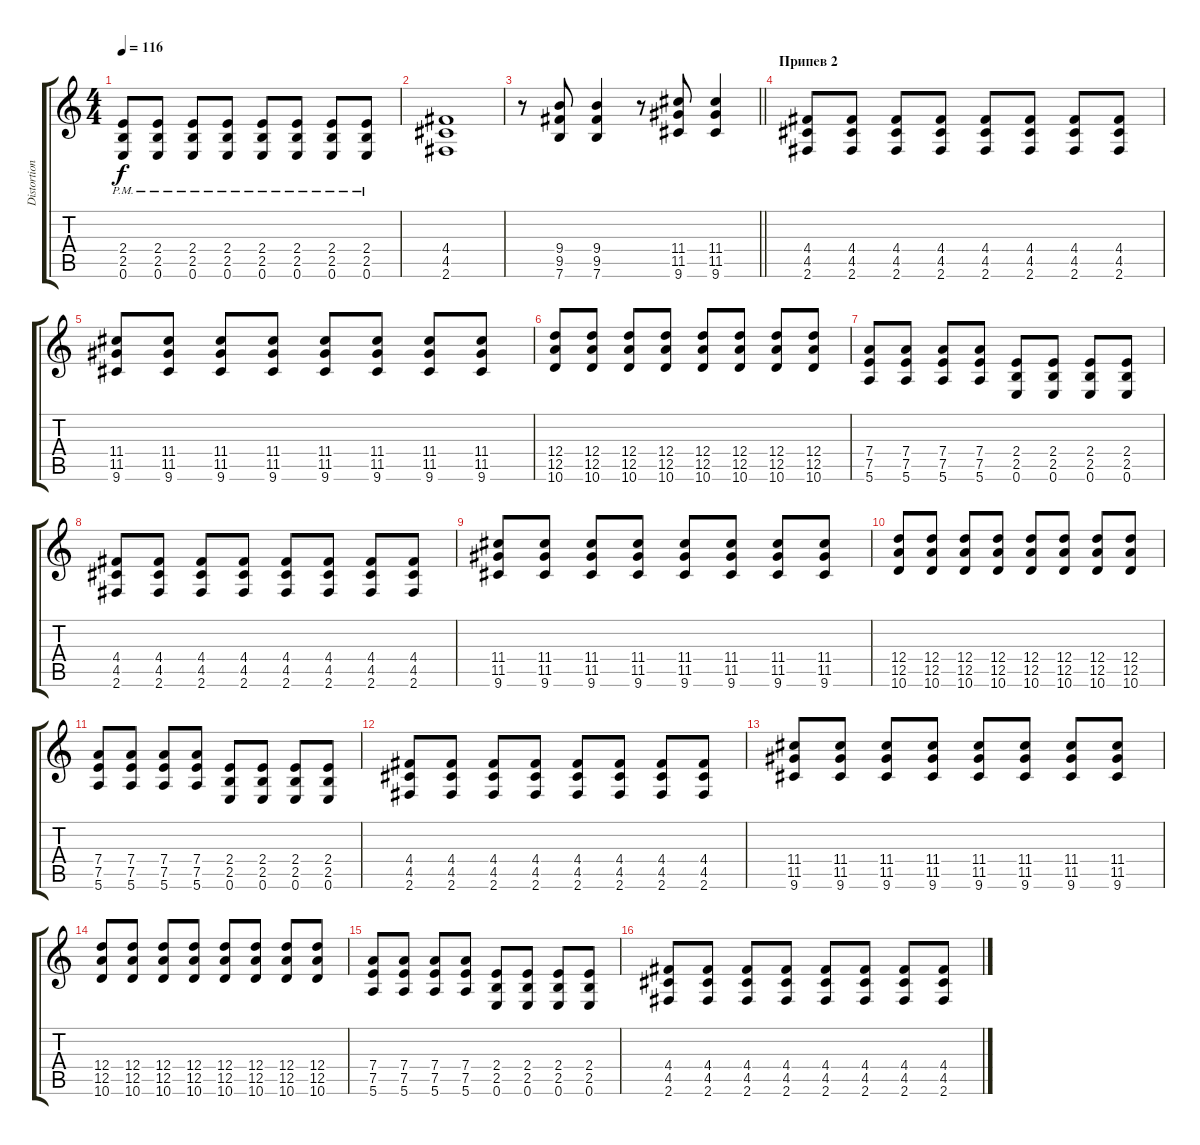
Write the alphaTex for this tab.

\track ("Distortion" "Distortion") {instrument distortionguitar}
\staff {score tabs}
\tuning (E4 B3 G3 D3 A2 E2) {hide}
\ts (4 4)
\tempo 116
\clef g2
\ks c
(2.4{pm} 2.5 0.6).8{dy f} (2.4{pm} 2.5 0.6).8 (2.4{pm} 2.5 0.6).8 (2.4{pm} 2.5 0.6).8 (2.4{pm} 2.5 0.6).8 (2.4{pm} 2.5 0.6).8 (2.4{pm} 2.5 0.6).8 (2.4{pm} 2.5 0.6).8 |
(4.4 4.5 2.6).1 |
\barLineRight lightlight
r.8 (9.4 9.5 7.6).8 (9.4 9.5 7.6).4 r.8 (11.4 11.5 9.6).8 (11.4 11.5 9.6).4 |
\section ("" "Припев 2")
(4.4 4.5 2.6).8 (4.4 4.5 2.6).8 (4.4 4.5 2.6).8 (4.4 4.5 2.6).8 (4.4 4.5 2.6).8 (4.4 4.5 2.6).8 (4.4 4.5 2.6).8 (4.4 4.5 2.6).8 |
(11.4 11.5 9.6).8 (11.4 11.5 9.6).8 (11.4 11.5 9.6).8 (11.4 11.5 9.6).8 (11.4 11.5 9.6).8 (11.4 11.5 9.6).8 (11.4 11.5 9.6).8 (11.4 11.5 9.6).8 |
(12.4 12.5 10.6).8 (12.4 12.5 10.6).8 (12.4 12.5 10.6).8 (12.4 12.5 10.6).8 (12.4 12.5 10.6).8 (12.4 12.5 10.6).8 (12.4 12.5 10.6).8 (12.4 12.5 10.6).8 |
(7.4 7.5 5.6).8 (7.4 7.5 5.6).8 (7.4 7.5 5.6).8 (7.4 7.5 5.6).8 (2.4 2.5 0.6).8 (2.4 2.5 0.6).8 (2.4 2.5 0.6).8 (2.4 2.5 0.6).8 |
(4.4 4.5 2.6).8 (4.4 4.5 2.6).8 (4.4 4.5 2.6).8 (4.4 4.5 2.6).8 (4.4 4.5 2.6).8 (4.4 4.5 2.6).8 (4.4 4.5 2.6).8 (4.4 4.5 2.6).8 |
(11.4 11.5 9.6).8 (11.4 11.5 9.6).8 (11.4 11.5 9.6).8 (11.4 11.5 9.6).8 (11.4 11.5 9.6).8 (11.4 11.5 9.6).8 (11.4 11.5 9.6).8 (11.4 11.5 9.6).8 |
(12.4 12.5 10.6).8 (12.4 12.5 10.6).8 (12.4 12.5 10.6).8 (12.4 12.5 10.6).8 (12.4 12.5 10.6).8 (12.4 12.5 10.6).8 (12.4 12.5 10.6).8 (12.4 12.5 10.6).8 |
(7.4 7.5 5.6).8 (7.4 7.5 5.6).8 (7.4 7.5 5.6).8 (7.4 7.5 5.6).8 (2.4 2.5 0.6).8 (2.4 2.5 0.6).8 (2.4 2.5 0.6).8 (2.4 2.5 0.6).8 |
(4.4 4.5 2.6).8 (4.4 4.5 2.6).8 (4.4 4.5 2.6).8 (4.4 4.5 2.6).8 (4.4 4.5 2.6).8 (4.4 4.5 2.6).8 (4.4 4.5 2.6).8 (4.4 4.5 2.6).8 |
(11.4 11.5 9.6).8 (11.4 11.5 9.6).8 (11.4 11.5 9.6).8 (11.4 11.5 9.6).8 (11.4 11.5 9.6).8 (11.4 11.5 9.6).8 (11.4 11.5 9.6).8 (11.4 11.5 9.6).8 |
(12.4 12.5 10.6).8 (12.4 12.5 10.6).8 (12.4 12.5 10.6).8 (12.4 12.5 10.6).8 (12.4 12.5 10.6).8 (12.4 12.5 10.6).8 (12.4 12.5 10.6).8 (12.4 12.5 10.6).8 |
(7.4 7.5 5.6).8 (7.4 7.5 5.6).8 (7.4 7.5 5.6).8 (7.4 7.5 5.6).8 (2.4 2.5 0.6).8 (2.4 2.5 0.6).8 (2.4 2.5 0.6).8 (2.4 2.5 0.6).8 |
(4.4 4.5 2.6).8 (4.4 4.5 2.6).8 (4.4 4.5 2.6).8 (4.4 4.5 2.6).8 (4.4 4.5 2.6).8 (4.4 4.5 2.6).8 (4.4 4.5 2.6).8 (4.4 4.5 2.6).8
